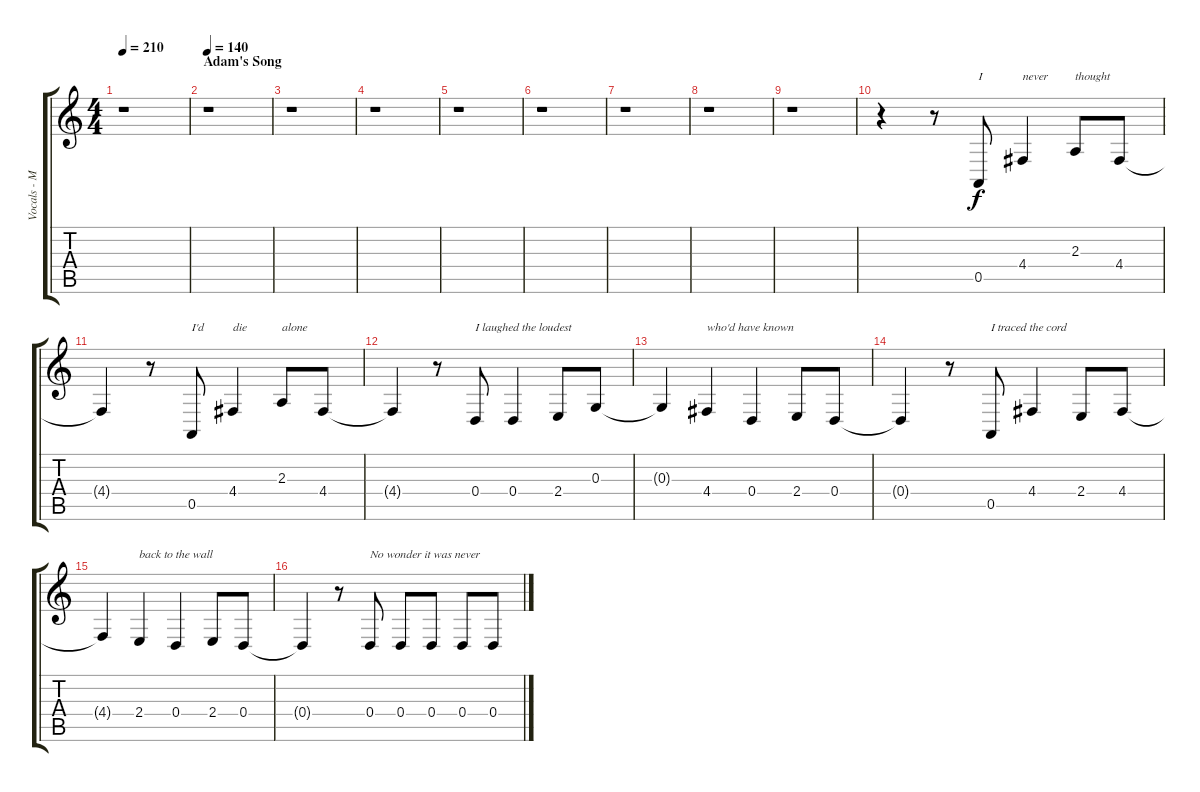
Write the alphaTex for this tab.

\track ("Vocals - Mark " "Vocals - M") {instrument sopranosax}
\staff {score tabs}
\tuning (E4 B3 G3 D3 A2 E2) {hide}
\ts (4 4)
\tempo 210
\clef g2
\ks c
r.1{dy f} |
\section ("" "Adam's Song")
\tempo 140
r.1 |
r.1 |
r.1 |
r.1 |
r.1 |
r.1 |
r.1 |
r.1 |
r.4 r.8 0.5.8{txt "I"} 4.4.4{txt "never"} 2.3.8{txt "thought"} 4.4.8 |
4.4{t}.4 r.8 0.5.8{txt "I'd"} 4.4.4{txt "die"} 2.3.8{txt "alone"} 4.4.8 |
4.4{t}.4 r.8 0.4.8{txt "I laughed the loudest "} 0.4.4 2.4.8 0.3.8 |
0.3{t}.4 4.4.4{txt "who'd have known "} 0.4.4 2.4.8 0.4.8 |
0.4{t}.4 r.8 0.5.8{txt "I traced the cord "} 4.4.4 2.4.8 4.4.8 |
4.4{t}.4 2.4.4{txt "back to the wall"} 0.4.4 2.4.8 0.4.8 |
0.4{t}.4 r.8 0.4.8{txt "No wonder it was never"} 0.4.8 0.4.8 0.4.8 0.4.8
